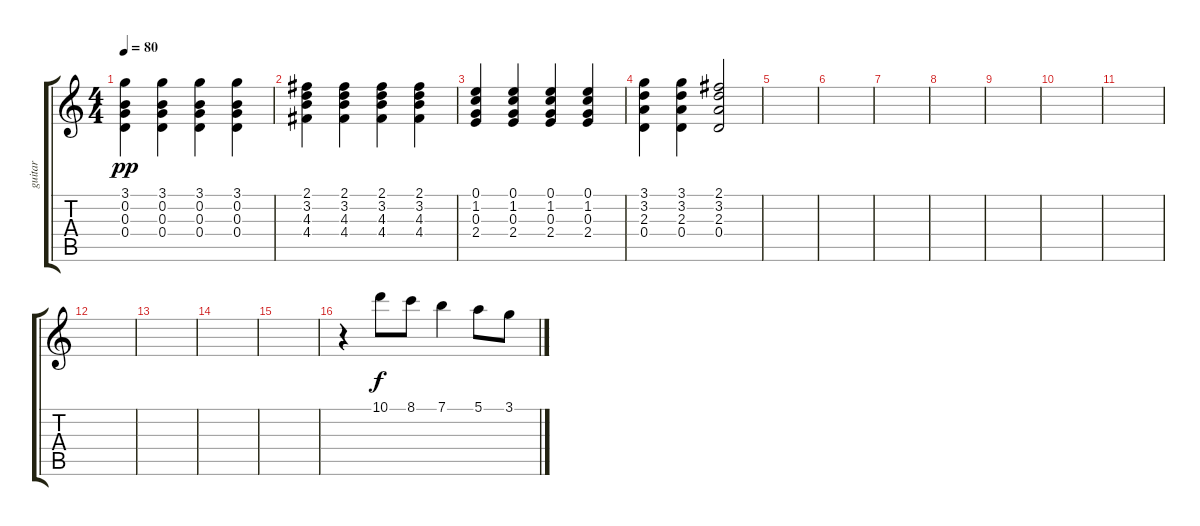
\track ("guitar" "guitar") {instrument acousticguitarsteel}
\staff {score tabs}
\tuning (E4 B3 G3 D3 A2 E2) {hide}
\ts (4 4)
\tempo 80
\clef g2
\ks c
(3.1 0.2 0.3 0.4).4{dy pp} (3.1 0.2 0.3 0.4).4 (3.1 0.2 0.3 0.4).4 (3.1 0.2 0.3 0.4).4 |
(2.1 3.2 4.3 4.4).4 (2.1 3.2 4.3 4.4).4 (2.1 3.2 4.3 4.4).4 (2.1 3.2 4.3 4.4).4 |
(0.1 1.2 0.3 2.4).4 (0.1 1.2 0.3 2.4).4 (0.1 1.2 0.3 2.4).4 (0.1 1.2 0.3 2.4).4 |
(3.1 3.2 2.3 0.4).4 (3.1 3.2 2.3 0.4).4 (2.1 3.2 2.3 0.4).2 |
|
|
|
|
|
|
|
|
|
|
|
r.4 10.1.8{dy f} 8.1.8 7.1.4 5.1.8 3.1.8
